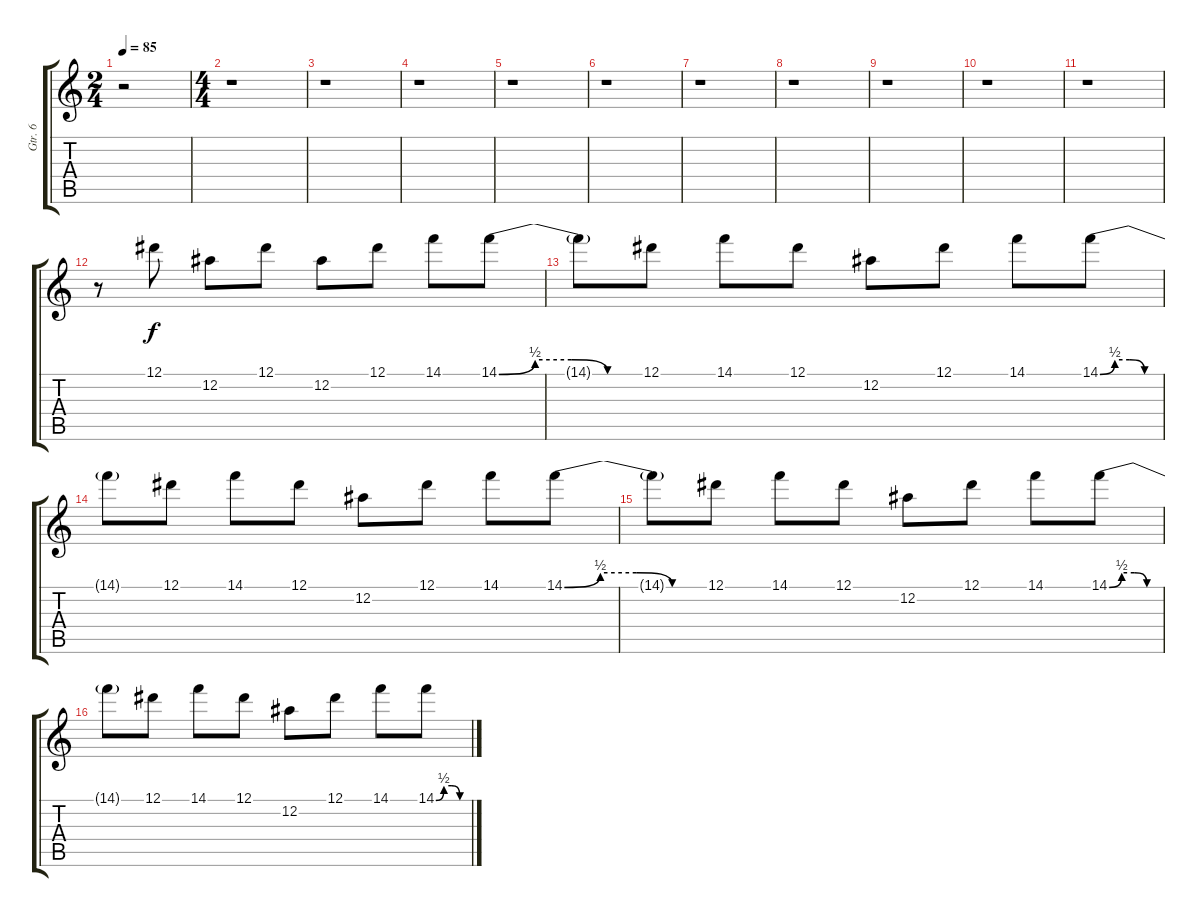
\track ("Gtr. 6" "Gtr. 6") {instrument distortionguitar}
\staff {score tabs}
\tuning (Eb4 Bb3 Gb3 Db3 Ab2 Eb2) {hide}
\ts (2 4)
\tempo 85
\clef g2
\ks c
r.2{dy f} |
\ts (4 4)
r.1 |
r.1 |
r.1 |
r.1 |
r.1 |
r.1 |
r.1 |
r.1 |
r.1 |
r.1 |
r.8 12.1.8 12.2.8 12.1.8 12.2.8 12.1.8 14.1.8 14.1{be (custom 0 0 15 2 30 2 45 0 60 0)}.8 |
14.1{t}.8 12.1.8 14.1.8 12.1.8 12.2.8 12.1.8 14.1.8 14.1{be (custom 0 0 15 2 30 2 45 0 60 0)}.8 |
14.1{t}.8 12.1.8 14.1.8 12.1.8 12.2.8 12.1.8 14.1.8 14.1{be (custom 0 0 15 2 30 2 45 0 60 0)}.8 |
14.1{t}.8 12.1.8 14.1.8 12.1.8 12.2.8 12.1.8 14.1.8 14.1{be (custom 0 0 15 2 30 2 45 0 60 0)}.8 |
14.1{t}.8 12.1.8 14.1.8 12.1.8 12.2.8 12.1.8 14.1.8 14.1{be (custom 0 0 15 2 30 2 45 0 60 0)}.8
